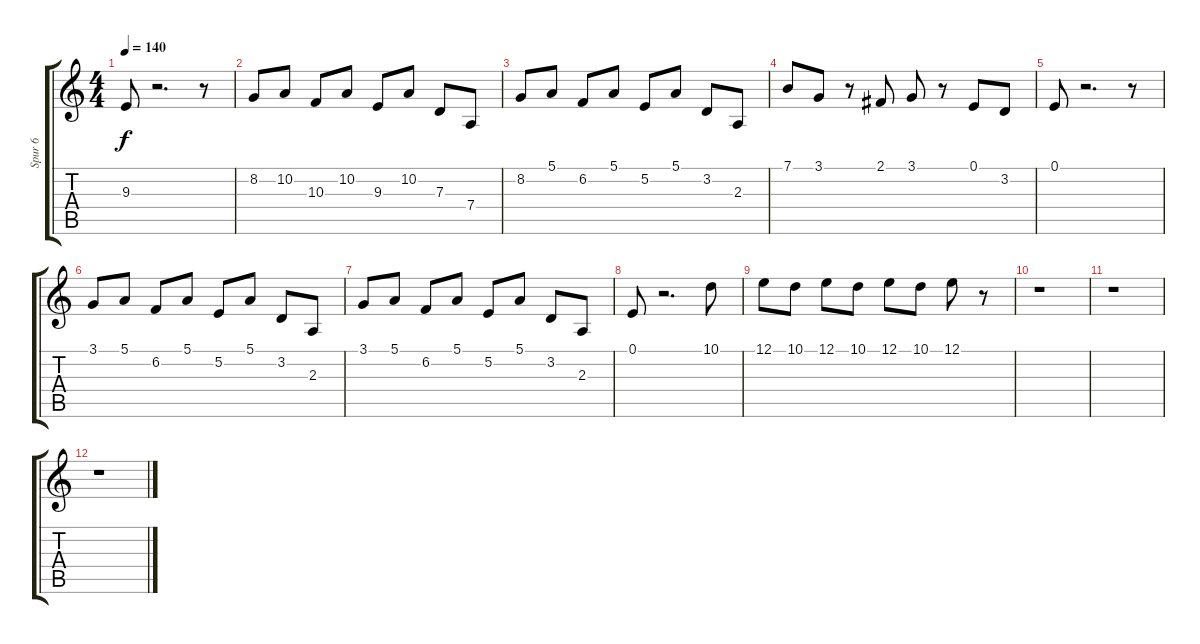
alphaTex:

\track ("Spur 6" "Spur 6") {instrument pizzicatostrings}
\staff {score tabs}
\tuning (E4 B3 G3 D3 A2 E2) {hide}
\ts (4 4)
\tempo 140
\clef g2
\ks c
9.3.8{dy f} r.2{d} r.8 |
8.2.8 10.2.8 10.3.8 10.2.8 9.3.8 10.2.8 7.3.8 7.4.8 |
8.2.8 5.1.8 6.2.8 5.1.8 5.2.8 5.1.8 3.2.8 2.3.8 |
7.1.8 3.1.8 r.8 2.1.8 3.1.8 r.8 0.1.8 3.2.8 |
0.1.8 r.2{d} r.8 |
3.1.8 5.1.8 6.2.8 5.1.8 5.2.8 5.1.8 3.2.8 2.3.8 |
3.1.8 5.1.8 6.2.8 5.1.8 5.2.8 5.1.8 3.2.8 2.3.8 |
0.1.8 r.2{d} 10.1.8 |
12.1.8 10.1.8 12.1.8 10.1.8 12.1.8 10.1.8 12.1.8 r.8 |
r.1 |
r.1 |
r.1
